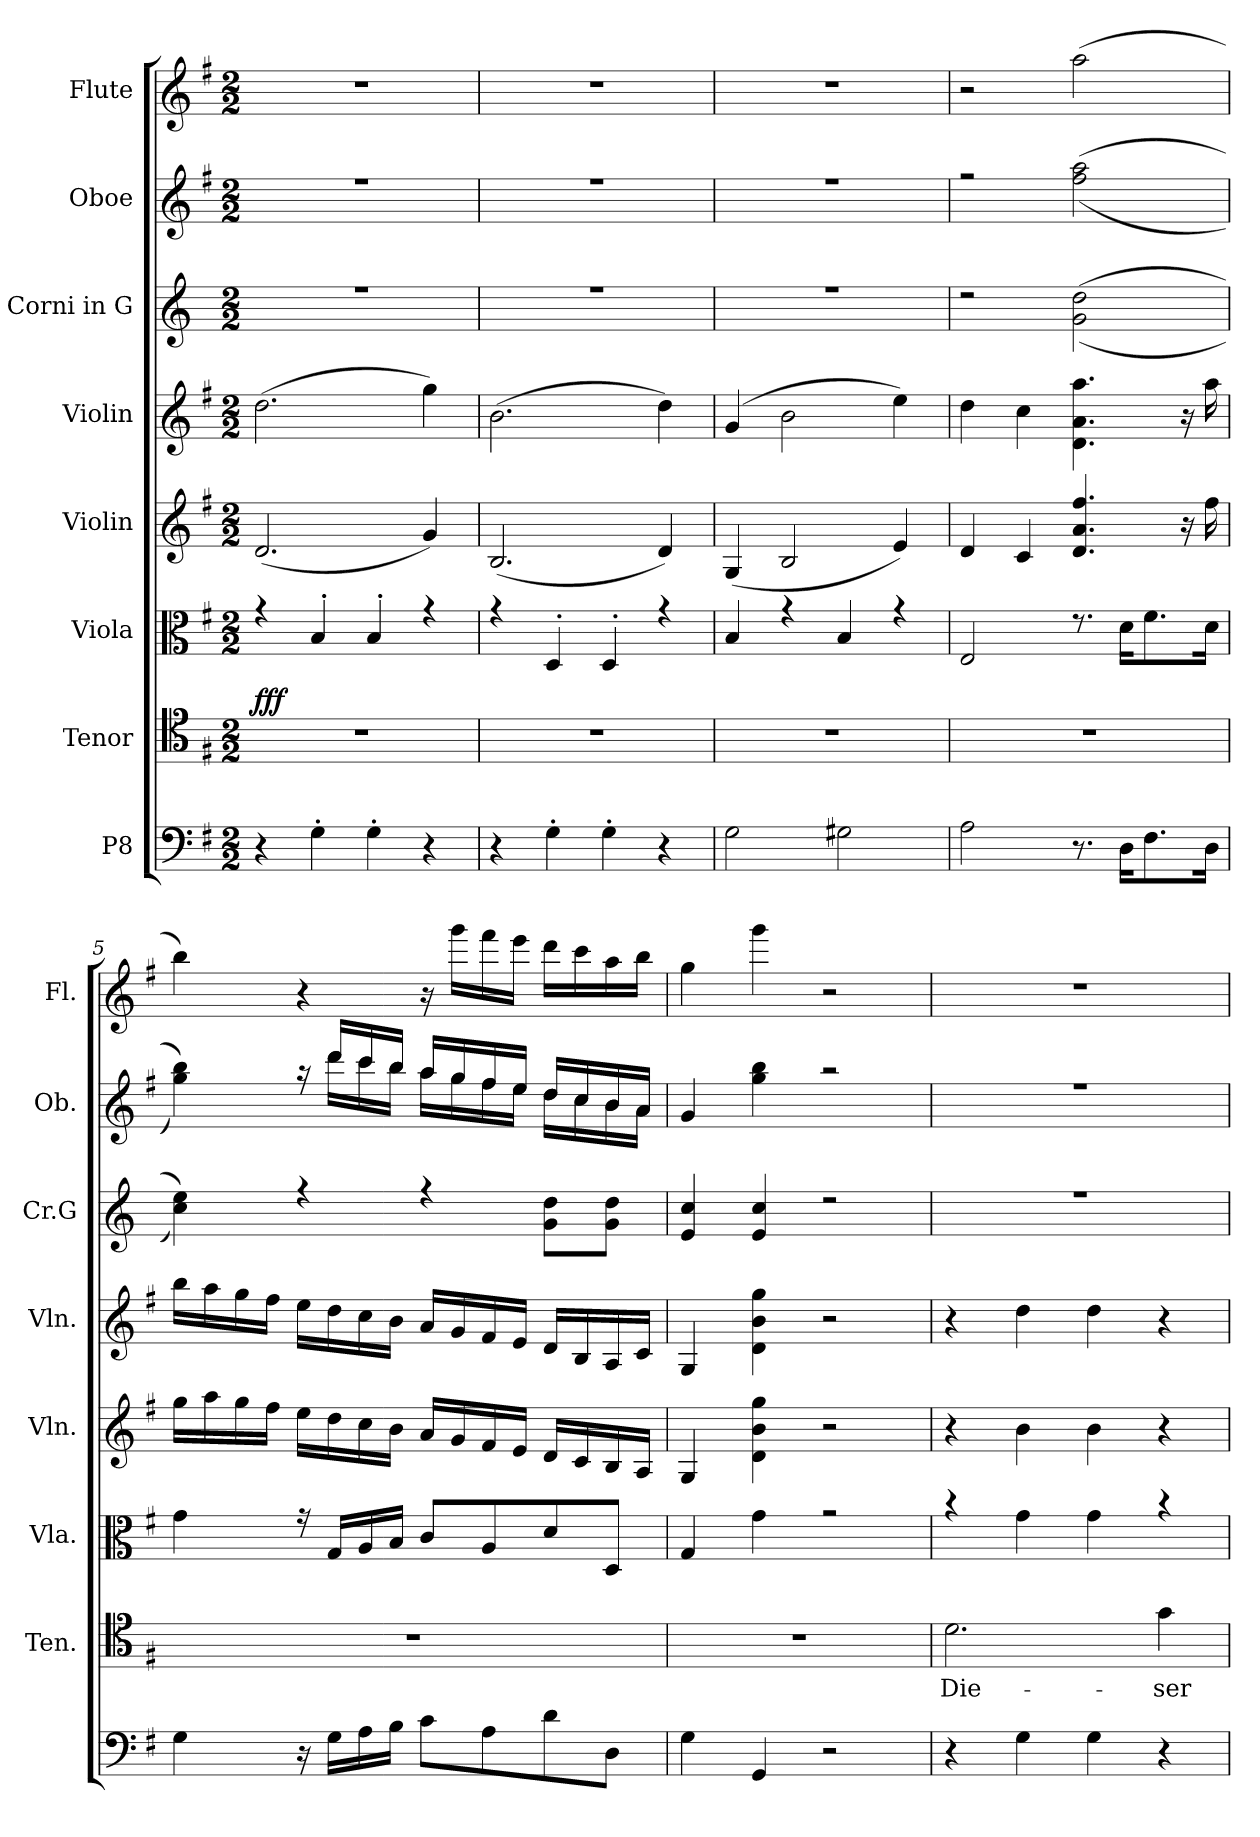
**kern	**kern	**text	**dynam	**kern	**kern	**kern	**kern	**kern	**kern
*part8	*part7	*part7	*part7	*part6	*part5	*part4	*part3	*part2	*part1
*staff8	*staff7	*staff7	*staff7	*staff6	*staff5	*staff4	*staff3	*staff2	*staff1
*I"P8	*I"Tenor	*	*	*I"Viola	*I"Violin	*I"Violin	*I"Corni in G	*I"Oboe	*I"Flute
*	*I'Ten.	*	*	*I'Vla.	*I'Vln.	*I'Vln.	*I'Cr.G	*I'Ob.	*I'Fl.
*clefF4	*clefC4	*	*	*clefC3	*clefG2	*clefG2	*clefG2	*clefG2	*clefG2
*	*	*	*	*	*	*	*ITrd3c5	*	*
*k[f#]	*k[f#]	*	*	*k[f#]	*k[f#]	*k[f#]	*k[f#]	*k[f#]	*k[f#]
*G:	*G:	*	*	*G:	*G:	*G:	*G:	*G:	*G:
*M2/2	*M2/2	*	*	*M2/2	*M2/2	*M2/2	*M2/2	*M2/2	*M2/2
=1	=1	=1	=1	=1	=1	=1	=1	=1	=1
*	*	*	*	*^	*	*	*^	*^	*
!	!	!	!LO:DY:b	!	!	!	!	!	!	!	!	!
4r	1r	.	fff	4r	1ryy	(<2.d/	(>2.dd\	1r	1ryy	1r	1ryy	1r
4G'>\	.	.	.	4B'>/	.	.	.	.	.	.	.	.
4G'>\	.	.	.	4B'>/	.	.	.	.	.	.	.	.
4r	.	.	.	4r	.	4g/)	4gg\)	.	.	.	.	.
=2	=2	=2	=2	=2	=2	=2	=2	=2	=2	=2	=2	=2
4r	1r	.	.	4r	1ryy	(<2.B/	(>2.b\	1r	1ryy	1r	1ryy	1r
4G'>\	.	.	.	4D'>/	.	.	.	.	.	.	.	.
4G'>\	.	.	.	4D'>/	.	.	.	.	.	.	.	.
4r	.	.	.	4r	.	4d/)	4dd\)	.	.	.	.	.
=3	=3	=3	=3	=3	=3	=3	=3	=3	=3	=3	=3	=3
2G\	1r	.	.	4B/	1ryy	(<4G/	(>4g/	1r	1ryy	1r	1ryy	1r
.	.	.	.	4r	.	2B/	2b\	.	.	.	.	.
2G#X\	.	.	.	4B/	.	.	.	.	.	.	.	.
.	.	.	.	4r	.	4e/)	4ee\)	.	.	.	.	.
=4	=4	=4	=4	=4	=4	=4	=4	=4	=4	=4	=4	=4
2A\	1r	.	.	2E/	1ryy	4d/	4dd\	2r	1ryy	2r	1ryy	2r
.	.	.	.	.	.	4c/	4cc\	.	.	.	.	.
8.r	.	.	.	8.r	.	4.d/ 4.a/ 4.ff#/	4.d\ 4.a\ 4.aa\	(>(<2d\ 2a\	.	(>(<2ff#\ 2aa\	.	(>2aa\
16D\KL	.	.	.	16d\KL	.	.	.	.	.	.	.	.
8.F#\	.	.	.	8.f#\	.	.	.	.	.	.	.	.
.	.	.	.	.	.	16r	16r	.	.	.	.	.
16D\Jk	.	.	.	16d\Jk	.	16ff#\	16aa\	.	.	.	.	.
=5	=5	=5	=5	=5	=5	=5	=5	=5	=5	=5	=5	=5
4G\	1r	.	.	4g\	1ryy	16gg\LL	16bb\LL	4g\ 4b\))	1ryy	4gg\ 4bb\))	4ryy	4bb\)
.	.	.	.	.	.	16aa\	16aa\	.	.	.	.	.
.	.	.	.	.	.	16gg\	16gg\	.	.	.	.	.
.	.	.	.	.	.	16ff#\JJ	16ff#\JJ	.	.	.	.	.
16r	.	.	.	16r	.	16ee\LL	16ee\LL	4r	.	16raa	16ryy	4r
16G\LL	.	.	.	16G/LL	.	16dd\	16dd\	.	.	16ddd/LL	16ddd\LL	.
16A\	.	.	.	16A/	.	16cc\	16cc\	.	.	16ccc/	16ccc\	.
16B\JJ	.	.	.	16B/JJ	.	16b\JJ	16b\JJ	.	.	16bb/JJ	16bb\JJ	.
8c\L	.	.	.	8c/L	.	16a/LL	16a/LL	4r	.	16aa/LL	16aa\LL	16r
.	.	.	.	.	.	16g/	16g/	.	.	16gg/	16gg\	16ggg\LL
8A\	.	.	.	8A/	.	16f#/	16f#/	.	.	16ff#/	16ff#\	16fff#\
.	.	.	.	.	.	16e/JJ	16e/JJ	.	.	16ee/JJ	16ee\JJ	16eee\JJ
8d\	.	.	.	8d/	.	16d/LL	16d/LL	8d\ 8a\L	.	16dd/LL	16dd\LL	16ddd\LL
.	.	.	.	.	.	16c/	16B/	.	.	16cc/	16cc\	16ccc\
8D\J	.	.	.	8D/J	.	16B/	16A/	8d\ 8a\J	.	16b/	16b\	16aa\
.	.	.	.	.	.	16A/JJ	16c/JJ	.	.	16a/JJ	16a\JJ	16bb\JJ
=6	=6	=6	=6	=6	=6	=6	=6	=6	=6	=6	=6	=6
4G\	1r	.	.	4G/	1ryy	4G/	4G/	4B/ 4g/	1ryy	4g/	1ryy	4gg\
4GG/	.	.	.	4g\	.	4d\ 4b\ 4gg\	4d\ 4b\ 4gg\	4B/ 4g/	.	4gg\ 4bb\	.	4ggg\
2r	.	.	.	2r	.	2r	2r	2r	.	2r	.	2r
=7	=7	=7	=7	=7	=7	=7	=7	=7	=7	=7	=7	=7
!	!	!LO:LY:b	!	!	!	!	!	!	!	!	!	!
4r	2.d\	Die-	.	4r	1ryy	4r	4r	1r	1ryy	1r	1ryy	1r
4G\	.	.	.	4g\	.	4b\	4dd\	.	.	.	.	.
4G\	.	.	.	4g\	.	4b\	4dd\	.	.	.	.	.
!	!	!LO:LY:b	!	!	!	!	!	!	!	!	!	!
4r	4g\	-ser	.	4r	.	4r	4r	.	.	.	.	.
*	*	*	*	*	*	*	*	*v	*v	*	*	*
*	*	*	*	*v	*v	*	*	*	*v	*v	*
=	=	=	=	=	=	=	=	=	=
*-	*-	*-	*-	*-	*-	*-	*-	*-	*-
